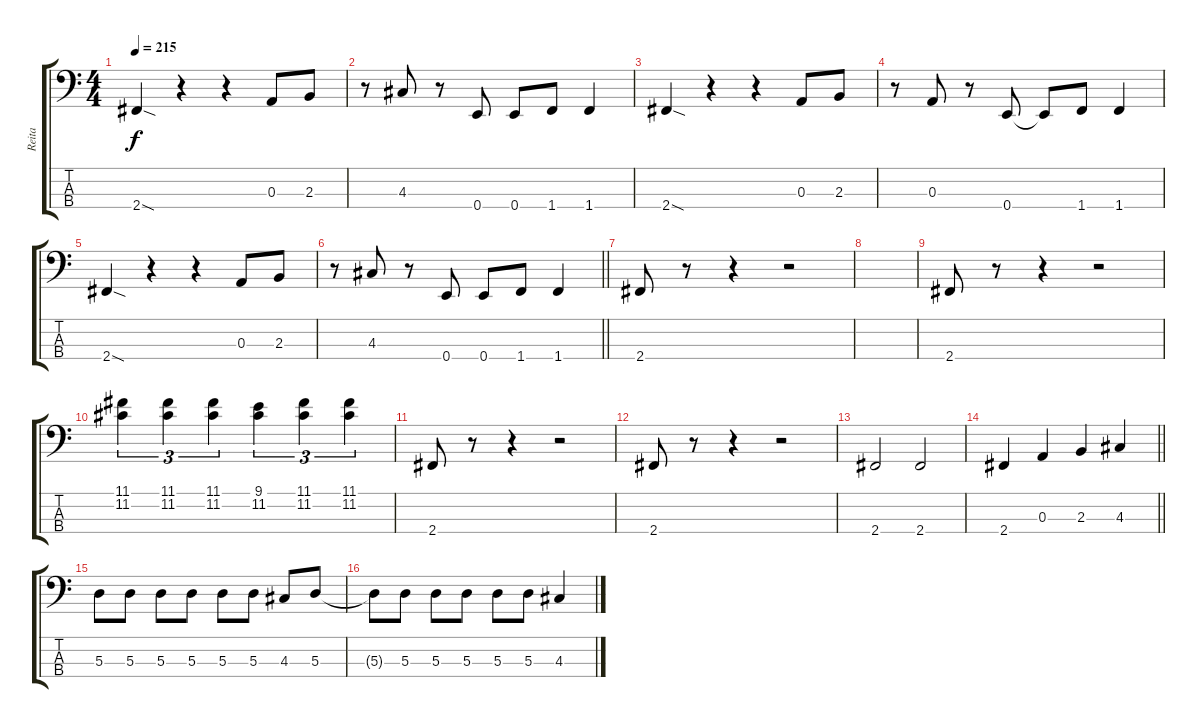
\track ("Reita" "Reita") {instrument electricbasspick}
\staff {score tabs}
\tuning (G2 D2 A1 E1) {hide}
\ts (4 4)
\tempo 215
\clef f4
\ks c
2.4{sod}.4{dy f} r.4 r.4 0.3.8 2.3.8 |
r.8 4.3.8 r.8 0.4.8 0.4.8 1.4.8 1.4.4 |
2.4{sod}.4 r.4 r.4 0.3.8 2.3.8 |
r.8 0.3.8 r.8 0.4.8 0.4{t}.8 1.4.8 1.4.4 |
2.4{sod}.4 r.4 r.4 0.3.8 2.3.8 |
\barLineRight lightlight
r.8 4.3.8 r.8 0.4.8 0.4.8 1.4.8 1.4.4 |
2.4.8 r.8 r.4 r.2 |
|
2.4.8 r.8 r.4 r.2 |
(11.1 11.2).4{tu (3 2)} (11.1 11.2).4{tu (3 2)} (11.1 11.2).4{tu (3 2)} (9.1 11.2).4{tu (3 2)} (11.1 11.2).4{tu (3 2)} (11.1 11.2).4{tu (3 2)} |
2.4.8 r.8 r.4 r.2 |
2.4.8 r.8 r.4 r.2 |
2.4.2 2.4.2 |
\barLineRight lightlight
2.4.4 0.3.4 2.3.4 4.3.4 |
5.3.8 5.3.8 5.3.8 5.3.8 5.3.8 5.3.8 4.3.8 5.3.8 |
5.3{t}.8 5.3.8 5.3.8 5.3.8 5.3.8 5.3.8 4.3.4
